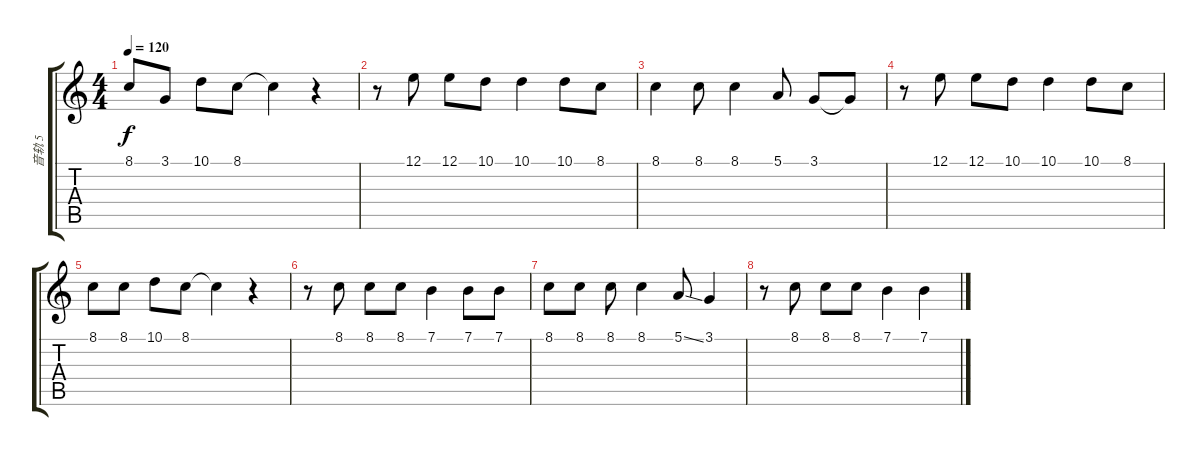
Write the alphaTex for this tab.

\track ("音轨 5" "音轨 5") {instrument violin}
\staff {score tabs}
\tuning (E4 B3 G3 D3 A2 E2) {hide}
\ts (4 4)
\tempo 120
\clef g2
\ks c
8.1.8{dy f} 3.1.8 10.1.8 8.1.8 8.1{t}.4 r.4 |
r.8 12.1.8 12.1.8 10.1.8 10.1.4 10.1.8 8.1.8 |
8.1.4 8.1.8 8.1.4 5.1.8 3.1.8 3.1{t}.8 |
r.8 12.1.8 12.1.8 10.1.8 10.1.4 10.1.8 8.1.8 |
8.1.8 8.1.8 10.1.8 8.1.8 8.1{t}.4 r.4 |
r.8 8.1.8 8.1.8 8.1.8 7.1.4 7.1.8 7.1.8 |
8.1.8 8.1.8 8.1.8 8.1.4 5.1{ss}.8 3.1.4 |
r.8 8.1.8 8.1.8 8.1.8 7.1.4 7.1.4
